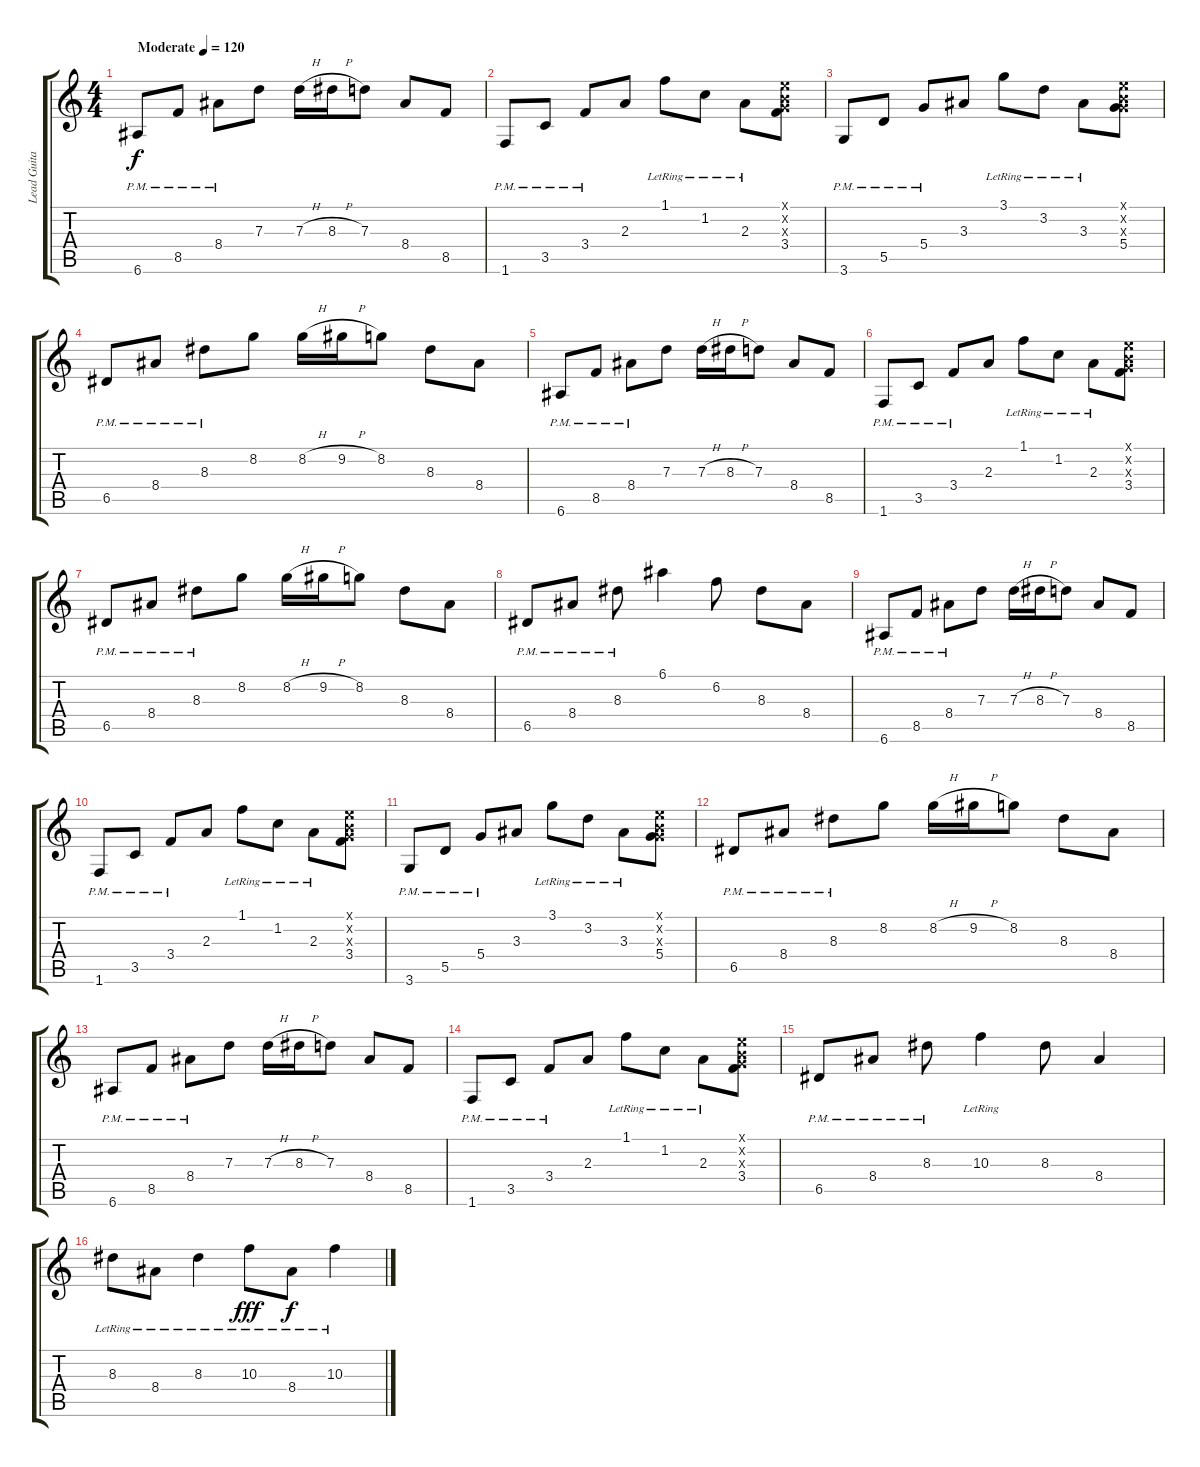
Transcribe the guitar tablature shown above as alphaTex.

\track ("Lead Guitar" "Lead Guita") {instrument overdrivenguitar}
\staff {score tabs}
\tuning (E4 B3 G3 D3 A2 E2) {hide}
\ts (4 4)
\tempo (120 "Moderate")
\clef g2
\ks c
6.6{pm}.8{dy f instrument overdrivenguitar} 8.5{pm}.8 8.4{pm}.8 7.3.8 7.3{h}.16 8.3{h}.16 7.3.8 8.4.8 8.5.8 |
1.6{pm}.8 3.5{pm}.8 3.4{pm}.8 2.3.8 1.1{lr}.8 1.2{lr}.8 2.3{lr}.8 (0.1{x} 0.2{x} 0.3{x} 3.4).8 |
3.6{pm}.8 5.5{pm}.8 5.4{pm}.8 3.3.8 3.1{lr}.8 3.2{lr}.8 3.3{lr}.8 (0.1{x} 0.2{x} 0.3{x} 5.4).8 |
6.5{pm}.8 8.4{pm}.8 8.3{pm}.8 8.2.8 8.2{h}.16 9.2{h}.16 8.2.8 8.3.8 8.4.8 |
6.6{pm}.8 8.5{pm}.8 8.4{pm}.8 7.3.8 7.3{h}.16 8.3{h}.16 7.3.8 8.4.8 8.5.8 |
1.6{pm}.8 3.5{pm}.8 3.4{pm}.8 2.3.8 1.1{lr}.8 1.2{lr}.8 2.3{lr}.8 (0.1{x} 0.2{x} 0.3{x} 3.4).8 |
6.5{pm}.8 8.4{pm}.8 8.3{pm}.8 8.2.8 8.2{h}.16 9.2{h}.16 8.2.8 8.3.8 8.4.8 |
6.5{pm}.8 8.4{pm}.8 8.3{pm}.8 6.1.4 6.2.8 8.3.8 8.4.8 |
6.6{pm}.8 8.5{pm}.8 8.4{pm}.8 7.3.8 7.3{h}.16 8.3{h}.16 7.3.8 8.4.8 8.5.8 |
1.6{pm}.8 3.5{pm}.8 3.4{pm}.8 2.3.8 1.1{lr}.8 1.2{lr}.8 2.3{lr}.8 (0.1{x} 0.2{x} 0.3{x} 3.4).8 |
3.6{pm}.8 5.5{pm}.8 5.4{pm}.8 3.3.8 3.1{lr}.8 3.2{lr}.8 3.3{lr}.8 (0.1{x} 0.2{x} 0.3{x} 5.4).8 |
6.5{pm}.8 8.4{pm}.8 8.3{pm}.8 8.2.8 8.2{h}.16 9.2{h}.16 8.2.8 8.3.8 8.4.8 |
6.6{pm}.8 8.5{pm}.8 8.4{pm}.8 7.3.8 7.3{h}.16 8.3{h}.16 7.3.8 8.4.8 8.5.8 |
1.6{pm}.8 3.5{pm}.8 3.4{pm}.8 2.3.8 1.1{lr}.8 1.2{lr}.8 2.3{lr}.8 (0.1{x} 0.2{x} 0.3{x} 3.4).8 |
6.5{pm}.8 8.4{pm}.8 8.3{pm}.8 10.3{lr}.4 8.3.8 8.4.4 |
8.3{lr}.8 8.4{lr}.8 8.3{lr}.4 10.3{lr}.8{dy fff} 8.4{lr}.8{dy f} 10.3{lr}.4
